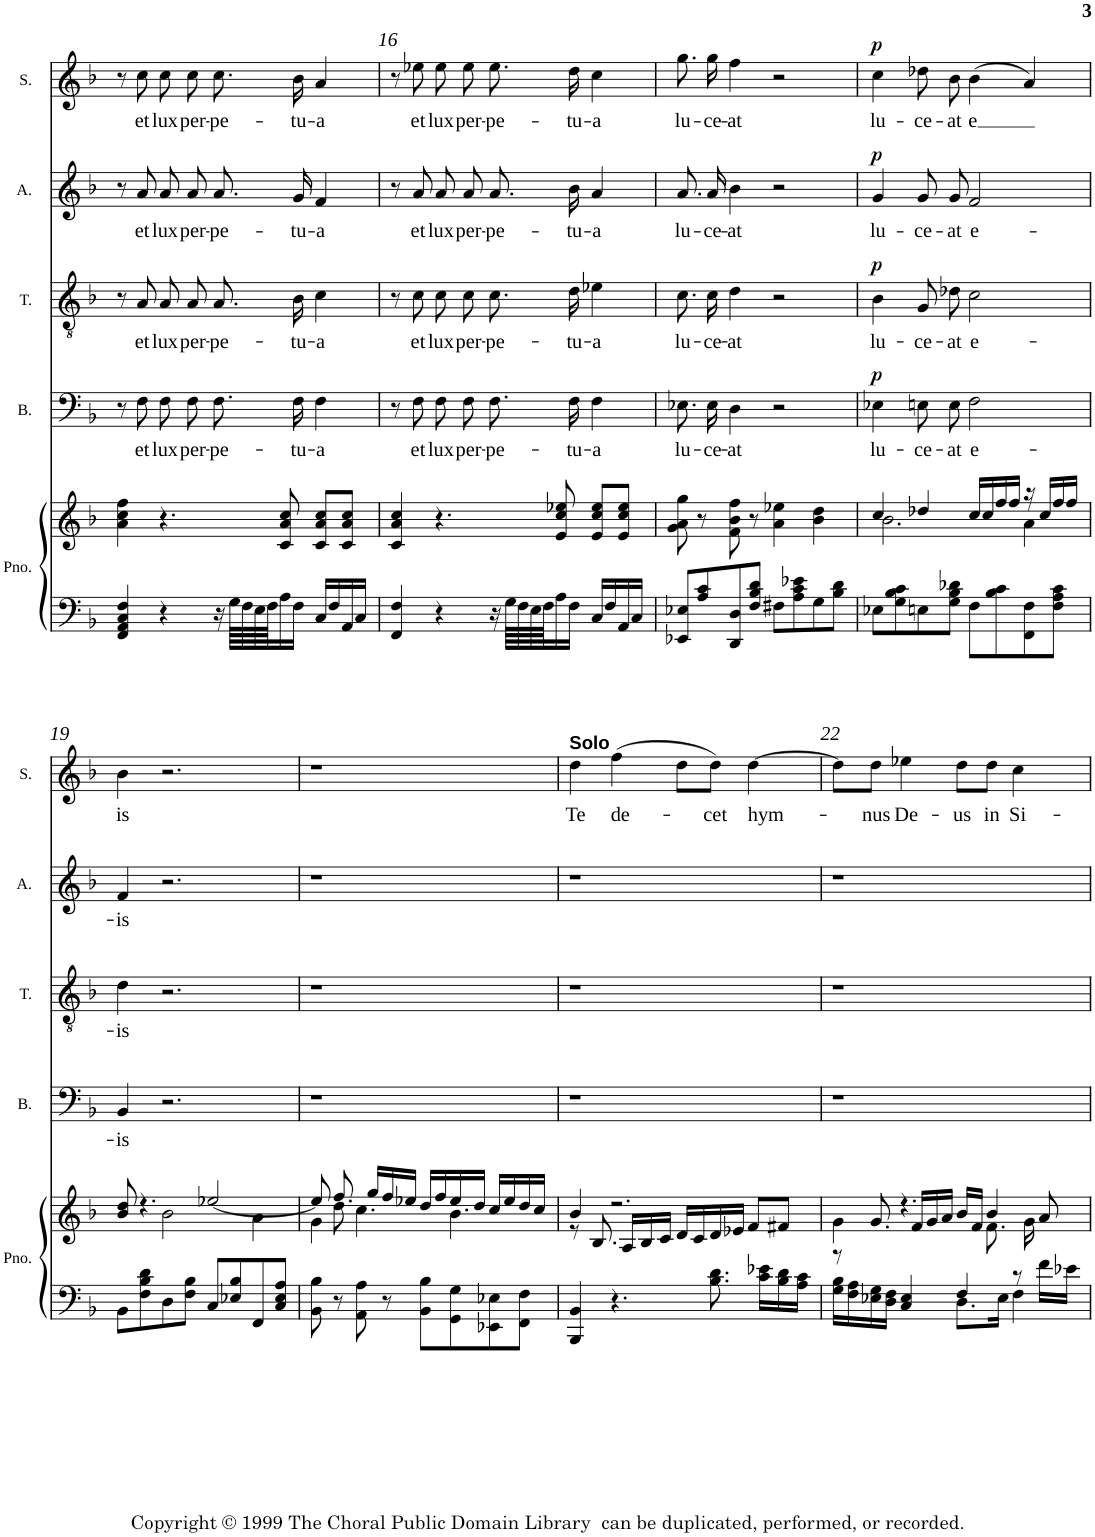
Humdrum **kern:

**kern	**kern	**kern	**text	**dynam	**kern	**text	**dynam	**kern	**text	**dynam	**kern	**text	**dynam
*part5	*part5	*part4	*part4	*part4	*part3	*part3	*part3	*part2	*part2	*part2	*part1	*part1	*part1
*staff6	*staff5	*staff4	*staff4	*staff4	*staff3	*staff3	*staff3	*staff2	*staff2	*staff2	*staff1	*staff1	*staff1
*I"Piano	*	*I"Bass	*	*	*I"Tenor	*	*	*I"Alto	*	*	*I"Soprano	*	*
*I'Pno.	*	*I'B.	*	*	*I'T.	*	*	*I'A.	*	*	*I'S.	*	*
!!LO:PB:g=z
*clefF4	*clefG2	*clefF4	*	*	*clefGv2	*	*	*clefG2	*	*	*clefG2	*	*
*k[b-]	*k[b-]	*k[b-]	*	*	*k[b-]	*	*	*k[b-]	*	*	*k[b-]	*	*
*F:	*F:	*F:	*	*	*F:	*	*	*F:	*	*	*F:	*	*
*M4/4	*M4/4	*M4/4	*	*	*M4/4	*	*	*M4/4	*	*	*M4/4	*	*
*met(c)	*met(c)	*met(c)	*	*	*met(c)	*	*	*met(c)	*	*	*met(c)	*	*
=15	=15	=15	=15	=15	=15	=15	=15	=15	=15	=15	=15	=15	=15
4FF/ 4AA/ 4C/ 4F/	4a\ 4cc\ 4ff\	8r	.	.	8r	.	.	8r	.	.	8r	.	.
!	!	!	!LO:LY:b	!	!	!LO:LY:b	!	!	!LO:LY:b	!	!	!LO:LY:b	!
.	.	8F\	et	.	8A/	et	.	8a/	et	.	8cc\	et	.
!	!	!	!LO:LY:b	!	!	!LO:LY:b	!	!	!LO:LY:b	!	!	!LO:LY:b	!
4r	4.r	8F\L	lux	.	8A/L	lux	.	8a/L	lux	.	8cc\	lux	.
!	!	!	!LO:LY:b	!	!	!LO:LY:b	!	!	!LO:LY:b	!	!	!LO:LY:b	!
.	.	8F\J	per-	.	8A/J	per-	.	8a/J	per-	.	8cc\	per-	.
!	!	!	!LO:LY:b	!	!	!LO:LY:b	!	!	!LO:LY:b	!	!	!LO:LY:b	!
16r	.	8.F\L	-pe-	.	8.A/L	-pe-	.	8.a/L	-pe-	.	8.cc\	-pe-	.
64G\LLLL	.	.	.	.	.	.	.	.	.	.	.	.	.
64F\	.	.	.	.	.	.	.	.	.	.	.	.	.
64E\	.	.	.	.	.	.	.	.	.	.	.	.	.
64F\JJ	.	.	.	.	.	.	.	.	.	.	.	.	.
16A\	8c/ 8a/ 8cc/	.	.	.	.	.	.	.	.	.	.	.	.
!	!	!	!LO:LY:b	!	!	!LO:LY:b	!	!	!LO:LY:b	!	!	!LO:LY:b	!
16F\JJ	.	16F\Jk	-tu-	.	16B-/Jk	-tu-	.	16g/Jk	-tu-	.	16b-\	-tu-	.
!	!	!	!LO:LY:b	!	!	!LO:LY:b	!	!	!LO:LY:b	!	!	!LO:LY:b	!
16C/LL	8c/ 8a/ 8cc/L	4F\	-a	.	4c\	-a	.	4f/	-a	.	4a/	-a	.
16F/	.	.	.	.	.	.	.	.	.	.	.	.	.
16AA/	8c/ 8a/ 8cc/J	.	.	.	.	.	.	.	.	.	.	.	.
16C/JJ	.	.	.	.	.	.	.	.	.	.	.	.	.
=16	=16	=16	=16	=16	=16	=16	=16	=16	=16	=16	=16	=16	=16
4FF/ 4F/	4c/ 4a/ 4cc/	8r	.	.	8r	.	.	8r	.	.	8r	.	.
!	!	!	!LO:LY:b	!	!	!LO:LY:b	!	!	!LO:LY:b	!	!	!LO:LY:b	!
.	.	8F\	et	.	8c\	et	.	8a/	et	.	8ee-X\	et	.
!	!	!	!LO:LY:b	!	!	!LO:LY:b	!	!	!LO:LY:b	!	!	!LO:LY:b	!
4r	4.r	8F\L	lux	.	8c\L	lux	.	8a/L	lux	.	8ee-\	lux	.
!	!	!	!LO:LY:b	!	!	!LO:LY:b	!	!	!LO:LY:b	!	!	!LO:LY:b	!
.	.	8F\J	per-	.	8c\J	per-	.	8a/J	per-	.	8ee-\	per-	.
!	!	!	!LO:LY:b	!	!	!LO:LY:b	!	!	!LO:LY:b	!	!	!LO:LY:b	!
16r	.	8.F\L	-pe-	.	8.c\L	-pe-	.	8.a/L	-pe-	.	8.ee-\	-pe-	.
64G\LLLL	.	.	.	.	.	.	.	.	.	.	.	.	.
64F\	.	.	.	.	.	.	.	.	.	.	.	.	.
64E\	.	.	.	.	.	.	.	.	.	.	.	.	.
64F\JJ	.	.	.	.	.	.	.	.	.	.	.	.	.
16A\	8e/ 8cc/ 8ee-X/	.	.	.	.	.	.	.	.	.	.	.	.
!	!	!	!LO:LY:b	!	!	!LO:LY:b	!	!	!LO:LY:b	!	!	!LO:LY:b	!
16F\JJ	.	16F\Jk	-tu-	.	16d\Jk	-tu-	.	16b-/Jk	-tu-	.	16dd\	-tu-	.
!	!	!	!LO:LY:b	!	!	!LO:LY:b	!	!	!LO:LY:b	!	!	!LO:LY:b	!
16C/LL	8e/ 8cc/ 8ee-/L	4F\	-a	.	4e-X\	-a	.	4a/	-a	.	4cc\	-a	.
16F/	.	.	.	.	.	.	.	.	.	.	.	.	.
16AA/	8e/ 8cc/ 8ee-/J	.	.	.	.	.	.	.	.	.	.	.	.
16C/JJ	.	.	.	.	.	.	.	.	.	.	.	.	.
=17	=17	=17	=17	=17	=17	=17	=17	=17	=17	=17	=17	=17	=17
!	!	!	!LO:LY:b	!	!	!LO:LY:b	!	!	!LO:LY:b	!	!	!LO:LY:b	!
8EE-X/ 8E-X/L	8g\ 8a\ 8gg\	8.E-X\L	lu-	.	8.c\L	lu-	.	8.a/L	-lu-	.	8.gg\	lu-	.
8A/ 8c/	8r	.	.	.	.	.	.	.	.	.	.	.	.
!	!	!	!LO:LY:b	!	!	!LO:LY:b	!	!	!LO:LY:b	!	!	!LO:LY:b	!
.	.	16E-\Jk	-ce-	.	16c\Jk	-ce-	.	16a/Jk	-ce-	.	16gg\	-ce-	.
!	!	!	!LO:LY:b	!	!	!LO:LY:b	!	!	!LO:LY:b	!	!	!LO:LY:b	!
8DD/ 8D/	8f\ 8b-\ 8ff\	4D\	-at	.	4d\	-at	.	4b-\	-at	.	4ff\	-at	.
8F/ 8B-/ 8d/J	8r	.	.	.	.	.	.	.	.	.	.	.	.
8F#X\L	4a\ 4ee-X\	2r	.	.	2r	.	.	2r	.	.	2r	.	.
8A\ 8c\ 8e-X\	.	.	.	.	.	.	.	.	.	.	.	.	.
8G\	4b-\ 4dd\	.	.	.	.	.	.	.	.	.	.	.	.
8B-\ 8d\J	.	.	.	.	.	.	.	.	.	.	.	.	.
=18	=18	=18	=18	=18	=18	=18	=18	=18	=18	=18	=18	=18	=18
*	*^	*	*	*	*	*	*	*	*	*	*	*	*
!	!	!	!	!LO:LY:b	!LO:DY:a	!	!LO:LY:b	!LO:DY:a	!	!LO:LY:b	!LO:DY:a	!	!LO:LY:b	!LO:DY:a
8E-X\L	4cc/	2.b-\	4E-X\	lu-	p	4B-\	lu-	p	4g/	lu-	p	4cc\	lu-	p
8G\ 8B-\ 8c\	.	.	.	.	.	.	.	.	.	.	.	.	.	.
!	!	!	!	!LO:LY:b	!	!	!LO:LY:b	!	!	!LO:LY:b	!	!	!LO:LY:b	!
8En\	4dd-X/	.	8En\L	-ce-	.	8G\L	-ce-	.	8g/L	-ce-	.	8dd-X\	-ce-	.
!	!	!	!	!LO:LY:b	!	!	!LO:LY:b	!	!	!LO:LY:b	!	!	!LO:LY:b	!
8G\ 8B-\ 8d-X\J	.	.	8E\J	-at	.	8d-X\J	-at	.	8g/J	-at	.	8b-\	-at	.
!	!	!	!	!LO:LY:b	!	!	!LO:LY:b	!	!	!LO:LY:b	!	!	!LO:LY:b	!
8F\L	16cc/LL	.	2F\	e-	.	2c\	e-	.	2f/	e-	.	(>4b-\	e	.
.	16cc/	.	.	.	.	.	.	.	.	.	.	.	.	.
8B-\ 8c\	16ff/	.	.	.	.	.	.	.	.	.	.	.	.	.
.	16ff/JJ	.	.	.	.	.	.	.	.	.	.	.	.	.
8FF\ 8F\	16r	4a\	.	.	.	.	.	.	.	.	.	4a/)	.	.
.	16cc/LL	.	.	.	.	.	.	.	.	.	.	.	.	.
8F\ 8A\ 8c\J	16ff/	.	.	.	.	.	.	.	.	.	.	.	.	.
.	16ff/JJ	.	.	.	.	.	.	.	.	.	.	.	.	.
!!LO:LB:g=z
=19	=19	=19	=19	=19	=19	=19	=19	=19	=19	=19	=19	=19	=19	=19
!	!	!	!	!LO:LY:b	!	!	!LO:LY:b	!	!	!LO:LY:b	!	!	!LO:LY:b	!
8BB-\L	8b-/ 8dd/	4ryy	4BB-/	-is	.	4d\	-is	.	4f/	-is	.	4b-\	is	.
8F\ 8B-\ 8d\	4.r	.	.	.	.	.	.	.	.	.	.	.	.	.
8D\	.	2b-\	2.r	.	.	2.r	.	.	2.r	.	.	2.r	.	.
8F\ 8B-\J	.	.	.	.	.	.	.	.	.	.	.	.	.	.
8C/L	[<2ee-X/	.	.	.	.	.	.	.	.	.	.	.	.	.
8E-X/ 8B-/	.	.	.	.	.	.	.	.	.	.	.	.	.	.
8FF/	.	4a\	.	.	.	.	.	.	.	.	.	.	.	.
8C/ 8E-/ 8A/J	.	.	.	.	.	.	.	.	.	.	.	.	.	.
=20	=20	=20	=20	=20	=20	=20	=20	=20	=20	=20	=20	=20	=20	=20
*	*	*^	*	*	*	*	*	*	*	*	*	*	*	*
8BB-\ 8B-\	8ee-/]	4g\	8ryy	1r	.	.	1r	.	.	1r	.	.	1r	.	.
8r	8dd\	.	8.ff/	.	.	.	.	.	.	.	.	.	.	.	.
8AA\ 8A\	4.cc\	2.ryy	.	.	.	.	.	.	.	.	.	.	.	.	.
.	.	.	16gg/LL	.	.	.	.	.	.	.	.	.	.	.	.
8r	.	.	16ff/	.	.	.	.	.	.	.	.	.	.	.	.
.	.	.	16ee-X/JJ	.	.	.	.	.	.	.	.	.	.	.	.
8BB-\ 8B-\L	.	.	16dd/LL	.	.	.	.	.	.	.	.	.	.	.	.
.	.	.	16ff/	.	.	.	.	.	.	.	.	.	.	.	.
8GG\ 8G\	4.b-\	.	16ee-/	.	.	.	.	.	.	.	.	.	.	.	.
.	.	.	16dd/JJ	.	.	.	.	.	.	.	.	.	.	.	.
8EE-X\ 8E-X\	.	.	16cc/LL	.	.	.	.	.	.	.	.	.	.	.	.
.	.	.	16ee-/	.	.	.	.	.	.	.	.	.	.	.	.
8FF\ 8F\J	.	.	16dd/	.	.	.	.	.	.	.	.	.	.	.	.
.	.	.	16cc/JJ	.	.	.	.	.	.	.	.	.	.	.	.
=21	=21	=21	=21	=21	=21	=21	=21	=21	=21	=21	=21	=21	=21	=21	=21
!	!	!	!	!	!	!	!	!	!	!	!	!	!LO:TX:a:B:t=Solo	!	!
!	!	!	!	!	!	!	!	!	!	!	!	!	!	!LO:LY:b	!
*	*	*v	*v	*	*	*	*	*	*	*	*	*	*	*	*
4BBB-/ 4BB-/	4b-/	8r	1r	.	.	1r	.	.	1r	.	.	4dd\	Te	.
.	.	8.B-/	.	.	.	.	.	.	.	.	.	.	.	.
!	!	!	!	!	!	!	!	!	!	!	!	!	!LO:LY:b	!
4.r	2.r	.	.	.	.	.	.	.	.	.	.	(>4ff\	de-	.
.	.	16A/LL	.	.	.	.	.	.	.	.	.	.	.	.
.	.	16B-/	.	.	.	.	.	.	.	.	.	.	.	.
.	.	16c/JJ	.	.	.	.	.	.	.	.	.	.	.	.
.	.	16d/LL	.	.	.	.	.	.	.	.	.	8dd\L	.	.
.	.	16c/	.	.	.	.	.	.	.	.	.	.	.	.
!	!	!	!	!	!	!	!	!	!	!	!	!	!LO:LY:b	!
8.B-\ 8.d\	.	16d/	.	.	.	.	.	.	.	.	.	8dd\J)	-cet	.
.	.	16e-X/JJ	.	.	.	.	.	.	.	.	.	.	.	.
!	!	!	!	!	!	!	!	!	!	!	!	!	!LO:LY:b	!
.	.	8f/L	.	.	.	.	.	.	.	.	.	[>4dd\	hym-	.
16c\ 16e-X\LL	.	.	.	.	.	.	.	.	.	.	.	.	.	.
16B-\ 16d\	.	8f#X/J	.	.	.	.	.	.	.	.	.	.	.	.
16A\ 16c\JJ	.	.	.	.	.	.	.	.	.	.	.	.	.	.
=22	=22	=22	=22	=22	=22	=22	=22	=22	=22	=22	=22	=22	=22	=22
*^	*	*	*	*	*	*	*	*	*	*	*	*	*	*
16G\ 16B-\LL	2ryy	4g\	8r	1r	.	.	1r	.	.	1r	.	.	8dd\L]	.	.
16F\ 16A\	.	.	.	.	.	.	.	.	.	.	.	.	.	.	.
!	!	!	!	!	!	!	!	!	!	!	!	!	!	!LO:LY:b	!
16E-X\ 16G\	.	.	8.g/	.	.	.	.	.	.	.	.	.	8dd\J	-nus	.
16D\ 16F\JJ	.	.	.	.	.	.	.	.	.	.	.	.	.	.	.
!	!	!	!	!	!	!	!	!	!	!	!	!	!	!LO:LY:b	!
4C/ 4E-/	.	4.r	.	.	.	.	.	.	.	.	.	.	4ee-X\	De-	.
.	.	.	16f/LL	.	.	.	.	.	.	.	.	.	.	.	.
.	.	.	16g/	.	.	.	.	.	.	.	.	.	.	.	.
.	.	.	16a/JJ	.	.	.	.	.	.	.	.	.	.	.	.
!	!	!	!	!	!	!	!	!	!	!	!	!	!	!LO:LY:b	!
4F/	8.D\L	.	16b-/LL	.	.	.	.	.	.	.	.	.	8dd\L	-us	.
.	.	.	16f/JJ	.	.	.	.	.	.	.	.	.	.	.	.
!	!	!	!	!	!	!	!	!	!	!	!	!	!	!LO:LY:b	!
.	.	8.f\	4b-/	.	.	.	.	.	.	.	.	.	8dd\J	in	.
.	16E-\Jk	.	.	.	.	.	.	.	.	.	.	.	.	.	.
!	!	!	!	!	!	!	!	!	!	!	!	!	!	!LO:LY:b	!
8r	4F\	.	.	.	.	.	.	.	.	.	.	.	4cc\	Si-	.
.	.	16g\	.	.	.	.	.	.	.	.	.	.	.	.	.
16f\LL	.	8ryy	8a/	.	.	.	.	.	.	.	.	.	.	.	.
16e-X\JJ	.	.	.	.	.	.	.	.	.	.	.	.	.	.	.
*v	*v	*	*	*	*	*	*	*	*	*	*	*	*	*	*
*	*v	*v	*	*	*	*	*	*	*	*	*	*	*	*
=	=	=	=	=	=	=	=	=	=	=	=	=	=
*-	*-	*-	*-	*-	*-	*-	*-	*-	*-	*-	*-	*-	*-
